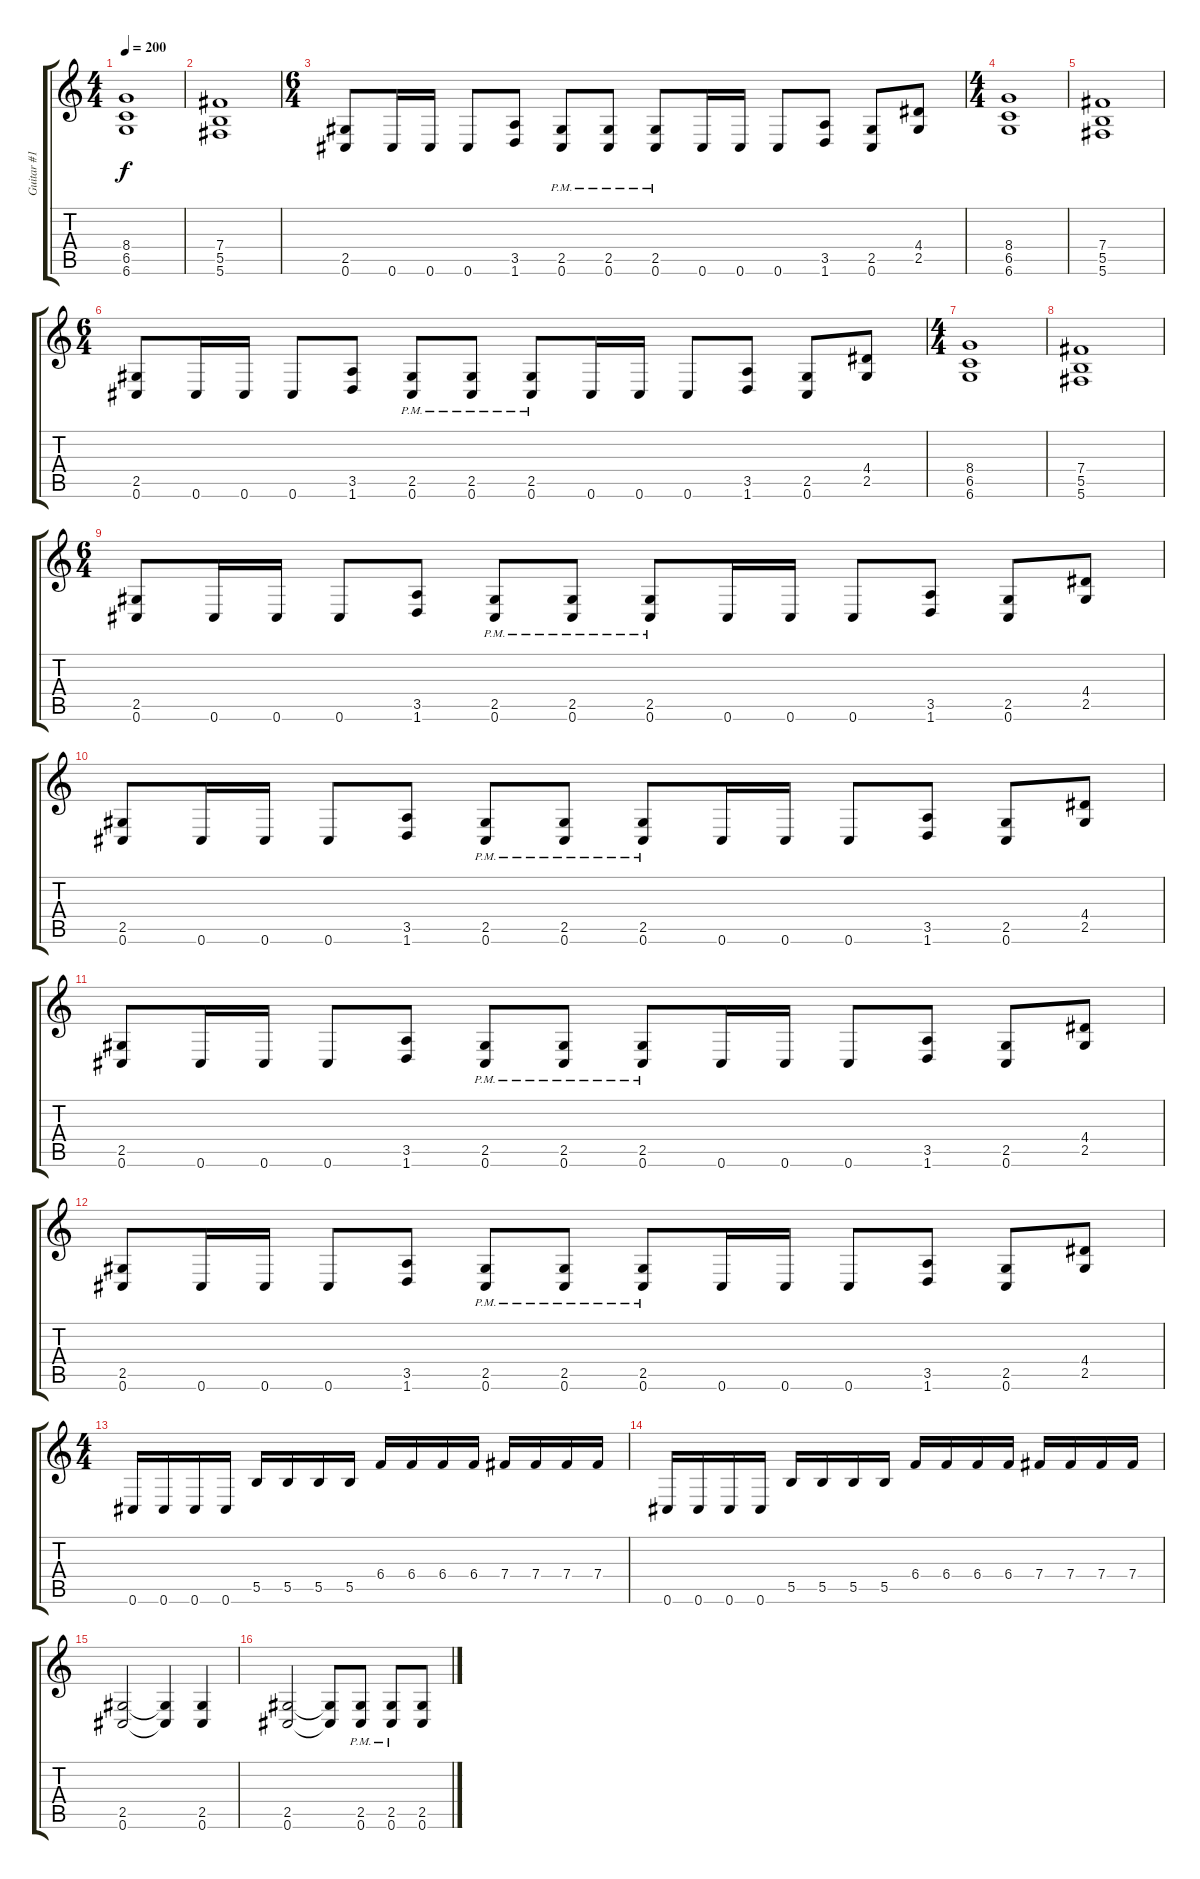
\track ("Guitar #1" "Guitar #1") {instrument distortionguitar}
\staff {score tabs}
\tuning (Db4 Ab3 E3 B2 Gb2 Db2) {hide}
\ts (4 4)
\tempo 200
\clef g2
\ks c
(8.4 6.5 6.6).1{dy f} |
(7.4 5.5 5.6).1 |
\ts (6 4)
(2.5 0.6).8 0.6.16 0.6.16 0.6.8 (3.5 1.6).8 (2.5{pm} 0.6).8 (2.5{pm} 0.6).8 (2.5{pm} 0.6).8 0.6.16 0.6.16 0.6.8 (3.5 1.6).8 (2.5 0.6).8 (4.4 2.5).8 |
\ts (4 4)
(8.4 6.5 6.6).1 |
(7.4 5.5 5.6).1 |
\ts (6 4)
(2.5 0.6).8 0.6.16 0.6.16 0.6.8 (3.5 1.6).8 (2.5{pm} 0.6).8 (2.5{pm} 0.6).8 (2.5{pm} 0.6).8 0.6.16 0.6.16 0.6.8 (3.5 1.6).8 (2.5 0.6).8 (4.4 2.5).8 |
\ts (4 4)
(8.4 6.5 6.6).1 |
(7.4 5.5 5.6).1 |
\ts (6 4)
(2.5 0.6).8 0.6.16 0.6.16 0.6.8 (3.5 1.6).8 (2.5{pm} 0.6).8 (2.5{pm} 0.6).8 (2.5{pm} 0.6).8 0.6.16 0.6.16 0.6.8 (3.5 1.6).8 (2.5 0.6).8 (4.4 2.5).8 |
(2.5 0.6).8 0.6.16 0.6.16 0.6.8 (3.5 1.6).8 (2.5{pm} 0.6).8 (2.5{pm} 0.6).8 (2.5{pm} 0.6).8 0.6.16 0.6.16 0.6.8 (3.5 1.6).8 (2.5 0.6).8 (4.4 2.5).8 |
(2.5 0.6).8 0.6.16 0.6.16 0.6.8 (3.5 1.6).8 (2.5{pm} 0.6).8 (2.5{pm} 0.6).8 (2.5{pm} 0.6).8 0.6.16 0.6.16 0.6.8 (3.5 1.6).8 (2.5 0.6).8 (4.4 2.5).8 |
(2.5 0.6).8 0.6.16 0.6.16 0.6.8 (3.5 1.6).8 (2.5{pm} 0.6).8 (2.5{pm} 0.6).8 (2.5{pm} 0.6).8 0.6.16 0.6.16 0.6.8 (3.5 1.6).8 (2.5 0.6).8 (4.4 2.5).8 |
\ts (4 4)
0.6.16 0.6.16 0.6.16 0.6.16 5.5.16 5.5.16 5.5.16 5.5.16 6.4.16 6.4.16 6.4.16 6.4.16 7.4.16 7.4.16 7.4.16 7.4.16 |
0.6.16 0.6.16 0.6.16 0.6.16 5.5.16 5.5.16 5.5.16 5.5.16 6.4.16 6.4.16 6.4.16 6.4.16 7.4.16 7.4.16 7.4.16 7.4.16 |
(2.5 0.6).2 (2.5{t} 0.6{t}).4 (2.5 0.6).4 |
(2.5 0.6).2 (2.5{t} 0.6{t}).8 (2.5{pm} 0.6).8 (2.5{pm} 0.6).8 (2.5 0.6).8
